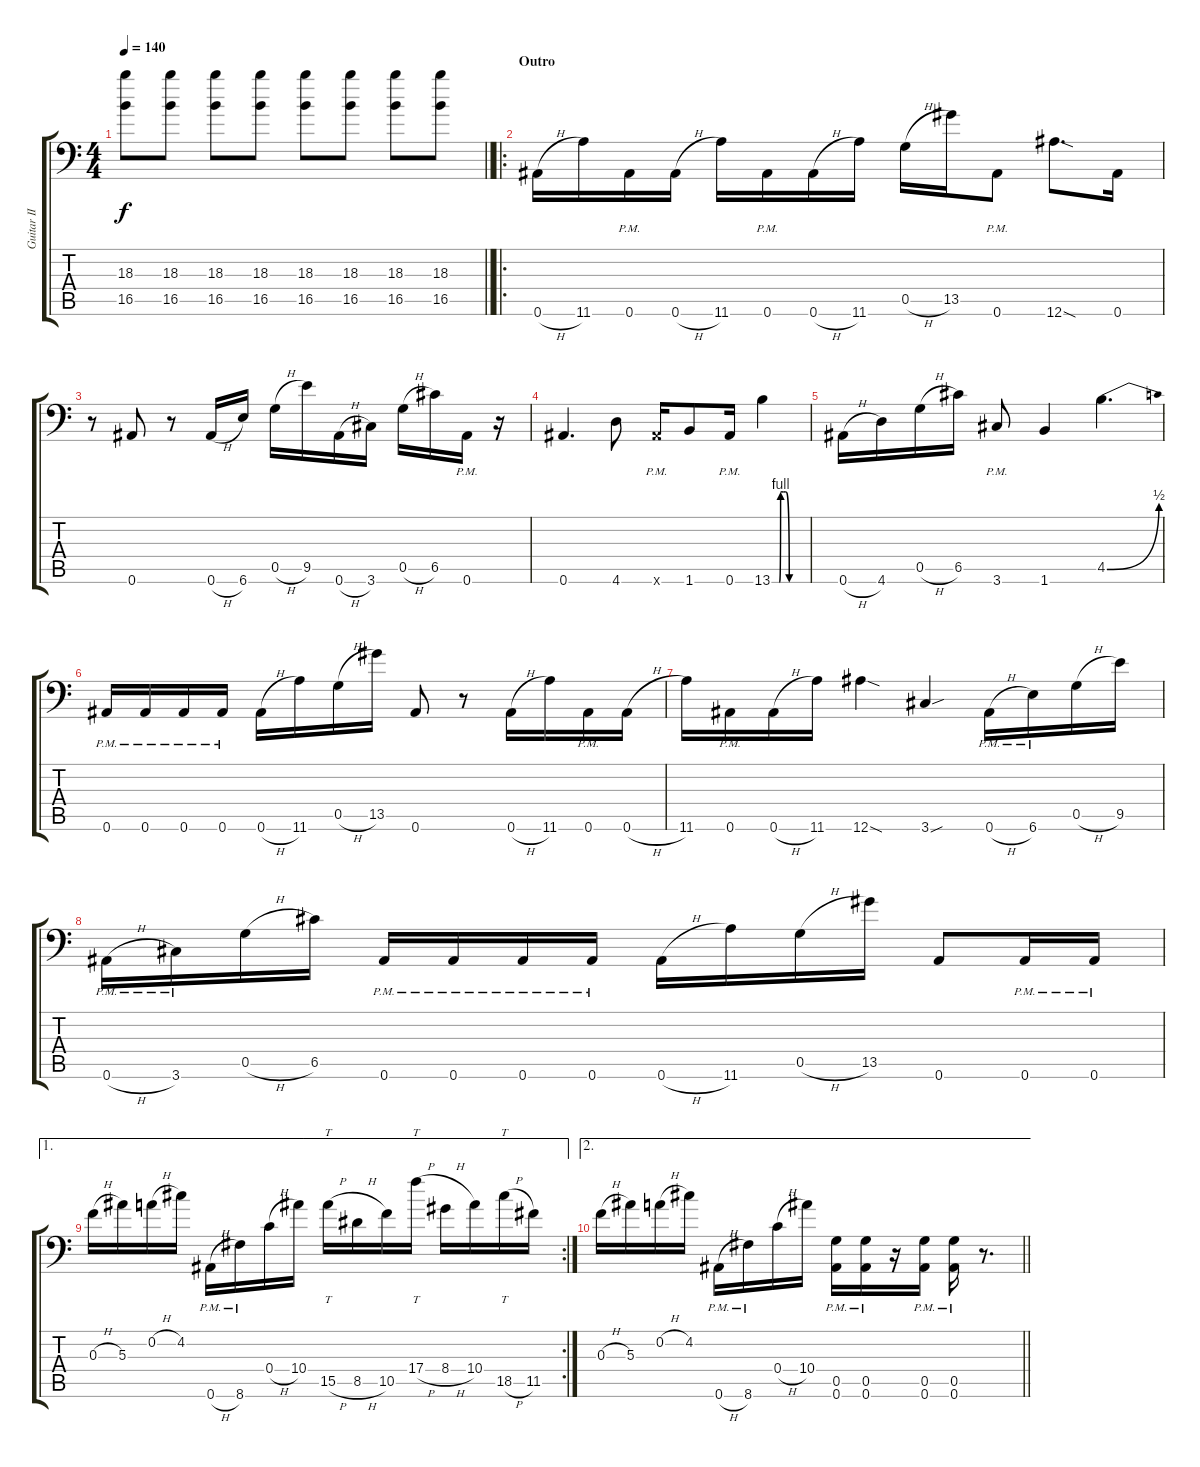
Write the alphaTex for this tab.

\track ("Guitar II (Jake)" "Guitar II ") {instrument overdrivenguitar}
\staff {score tabs}
\tuning (D4 A3 F3 C3 G2 Bb1) {hide}
\ts (4 4)
\tempo 140
\clef f4
\barLineRight lightlight
\ks c
(18.3 16.5).8{dy f} (18.3 16.5).8 (18.3 16.5).8 (18.3 16.5).8 (18.3 16.5).8 (18.3 16.5).8 (18.3 16.5).8 (18.3 16.5).8 |
\ro
\section ("" "Outro")
0.6{h}.16 11.6.16 0.6{pm}.16 0.6{h}.16 11.6.16 0.6{pm}.16 0.6{h}.16 11.6.16 0.5{h}.16 13.5.16 0.6{pm}.8 12.6{sod}.8{d} 0.6.16 |
r.8 0.6.8 r.8 0.6{h}.16 6.6.16 0.5{h}.16 9.5.16 0.6{h}.16 3.6.16 0.5{h}.16 6.5.16 0.6{pm}.16 r.16 |
0.6.4{d} 4.6.8 0.6{pm x}.16 1.6.8 0.6{pm}.16 13.6{be (custom 0 0 6 0 9 0 13 0 15 4 20 4 24 4 30 0 60 0)}.4 |
0.6{h}.16 4.6.16 0.5{h}.16 6.5.16 3.6{pm}.8 1.6.4 4.5{be (bend 0 0 60 2)}.4{d} |
0.6{pm}.16 0.6{pm}.16 0.6{pm}.16 0.6{pm}.16 0.6{h}.16 11.6.16 0.5{h}.16 13.5.16 0.6.8 r.8 0.6{h}.16 11.6.16 0.6{pm}.16 0.6{h}.16 |
11.6.16 0.6{pm}.16 0.6{h}.16 11.6.16 12.6{sod}.4 3.6{sou}.4 0.6{h pm}.16 6.6{pm}.16 0.5{h}.16 9.5.16 |
0.6{h pm}.16 3.6{pm}.16 0.5{h}.16 6.5.16 0.6{pm}.16 0.6{pm}.16 0.6{pm}.16 0.6{pm}.16 0.6{h}.16 11.6.16 0.5{h}.16 13.5.16 0.6.8 0.6{pm}.16 0.6{pm}.16 |
\ae 1
\rc 2
0.3{h}.16 5.3.16 0.2{h}.16 4.2.16 0.6{h pm}.16 8.6{pm}.16 0.4{h}.16 10.4.16 15.5{h}.16{tt} 8.5{h}.16 10.5.16 17.4{h}.16{tt} 8.4{h}.16 10.4.16 18.5{h}.16{tt} 11.5.16 |
\ae 2
\barLineRight lightlight
0.3{h}.16 5.3.16 0.2{h}.16 4.2.16 0.6{h pm}.16 8.6{pm}.16 0.4{h}.16 10.4.16 (0.5{pm} 0.6{pm}).16 (0.5{pm} 0.6{pm}).16 r.16 (0.5{pm} 0.6{pm}).16 (0.5{pm} 0.6{pm}).16 r.8{d}
